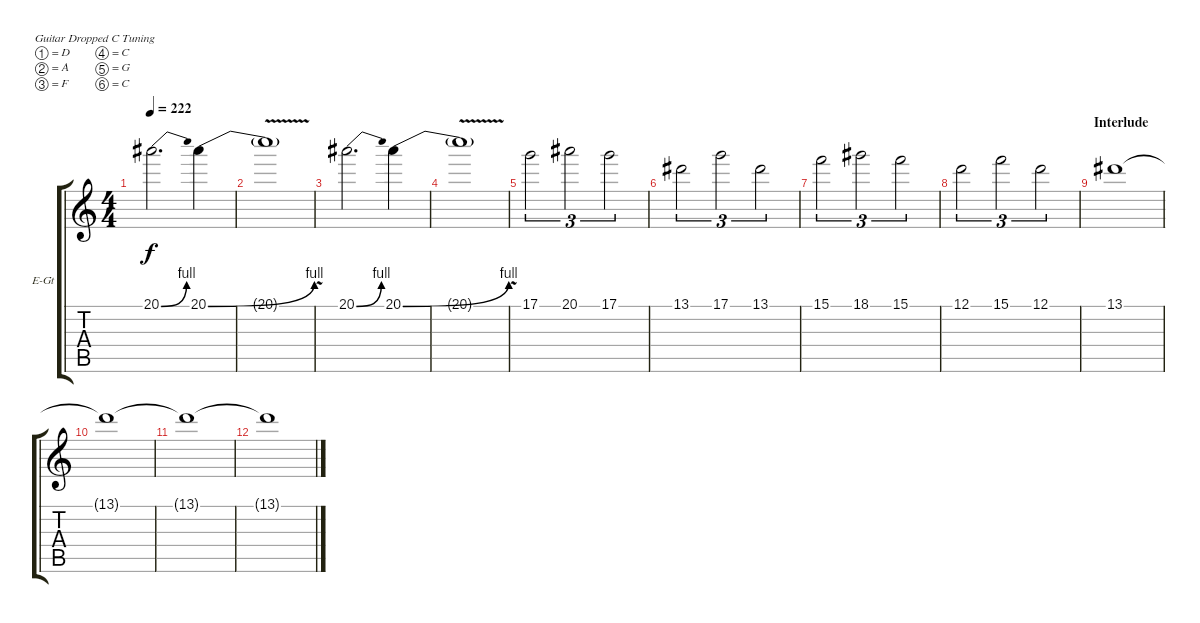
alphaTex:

\defaultSystemsLayout 4
\bracketExtendMode groupsimilarinstruments
\firstSystemTrackNameOrientation horizontal
\otherSystemsTrackNameOrientation horizontal
\track ("Electric Guitar" "E-Gt") {mute instrument distortionguitar}
\staff {score tabs}
\tuning (D4 A3 F3 C3 G2 C2)
\ts (4 4)
\tempo 222
\clef g2
\ks c
20.1{be (bend 0 0 15 4)}.2{d dy f} 20.1{be (bend 0 0 15 4)}.4 |
20.1{v t}.1 |
20.1{be (bend 0 0 15 4)}.2{d} 20.1{be (bend 0 0 15 4)}.4 |
20.1{v t}.1 |
17.1.2{tu (3 2)} 20.1.2{tu (3 2)} 17.1.2{tu (3 2)} |
13.1.2{tu (3 2)} 17.1.2{tu (3 2)} 13.1.2{tu (3 2)} |
15.1.2{tu (3 2)} 18.1.2{tu (3 2)} 15.1.2{tu (3 2)} |
12.1.2{tu (3 2)} 15.1.2{tu (3 2)} 12.1.2{tu (3 2)} |
\section ("" "Interlude")
13.1.1 |
13.1{t}.1 |
13.1{t}.1 |
13.1{t}.1
